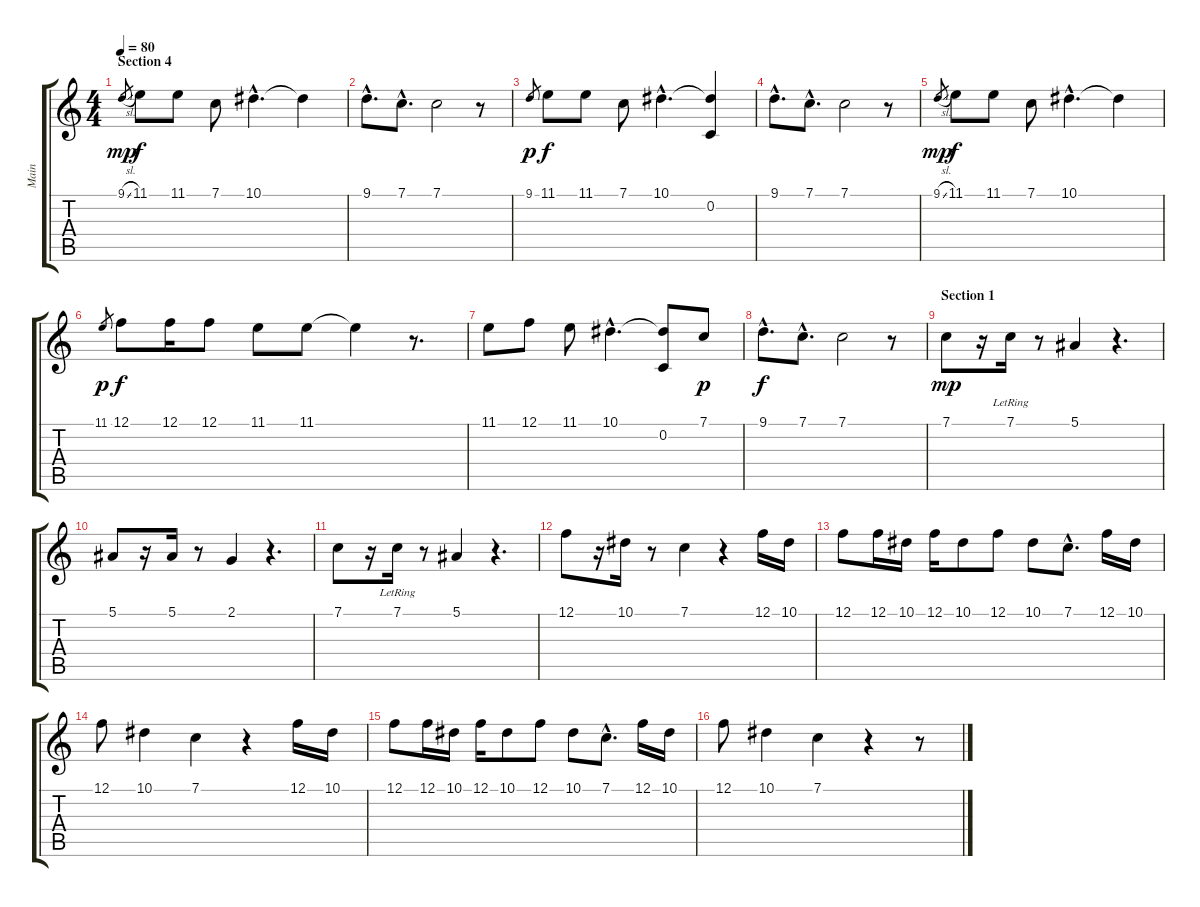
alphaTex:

\track ("Main" "Main") {instrument vibraphone}
\staff {score tabs}
\tuning (F4 C4 Ab3 Eb3 Bb2 F2) {hide}
\ts (4 4)
\section ("" "Section 4")
\tempo 80
\clef g2
\ks c
9.1{sl}.8{gr dy mp} 11.1.8{dy f} 11.1.8 7.1.8 10.1{hac}.4{d} 10.1{t}.4 |
9.1{hac}.8{d} 7.1{hac}.8{d} 7.1.2 r.8 |
9.1.8{gr dy p} 11.1.8{dy f} 11.1.8 7.1.8 10.1{hac}.4{d} (10.1{t} 0.2).4 |
9.1{hac}.8{d} 7.1{hac}.8{d} 7.1.2 r.8 |
9.1{sl}.8{gr dy mp} 11.1.8{dy f} 11.1.8 7.1.8 10.1{hac}.4{d} 10.1{t}.4 |
11.1.8{gr dy p} 12.1.8{dy f} 12.1.16 12.1.8 11.1.8 11.1.8 11.1{t}.4 r.8{d} |
11.1.8 12.1.8 11.1.8 10.1{hac}.4{d} (10.1{t} 0.2).8 7.1.8{dy p} |
9.1{hac}.8{d dy f} 7.1{hac}.8{d} 7.1.2 r.8 |
\section ("" "Section 1")
7.1.8{dy mp} r.16 7.1{lr}.16 r.8 5.1.4 r.4{d} |
5.1.8 r.16 5.1.16 r.8 2.1.4 r.4{d} |
7.1.8 r.16 7.1{lr}.16 r.8 5.1.4 r.4{d} |
12.1.8 r.16 10.1.16 r.8 7.1.4 r.4 12.1.16 10.1.16 |
12.1.8 12.1.16 10.1.16 12.1.16 10.1.8 12.1.8 10.1.8 7.1{hac}.8{d} 12.1.16 10.1.16 |
12.1.8 10.1.4 7.1.4 r.4 12.1.16 10.1.16 |
12.1.8 12.1.16 10.1.16 12.1.16 10.1.8 12.1.8 10.1.8 7.1{hac}.8{d} 12.1.16 10.1.16 |
12.1.8 10.1.4 7.1.4 r.4 r.8
